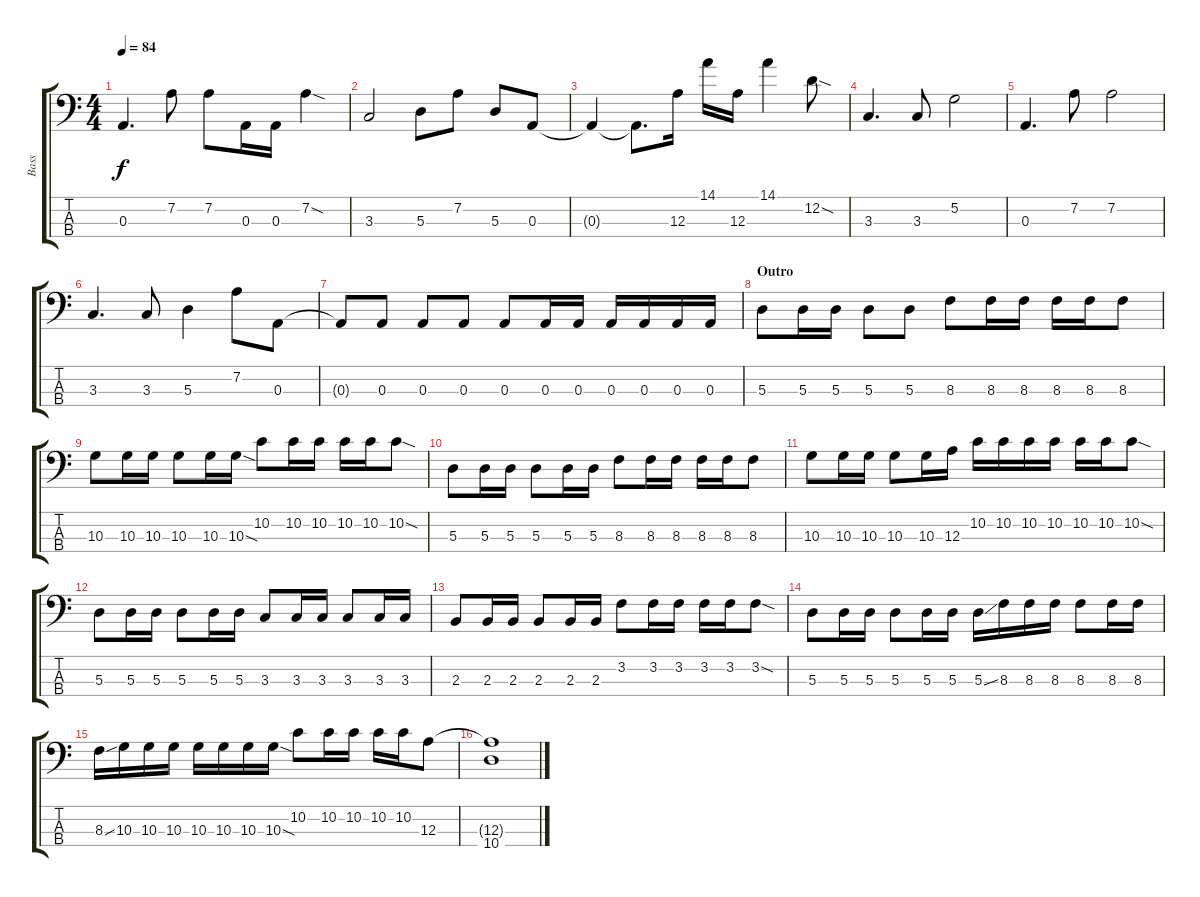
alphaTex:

\track ("Bass" "Bass") {instrument electricbassfinger}
\staff {score tabs}
\tuning (G2 D2 A1 E1) {hide}
\ts (4 4)
\tempo 84
\clef f4
\ks c
0.3.4{d dy f} 7.2.8 7.2.8 0.3.16 0.3.16 7.2{sod}.4 |
3.3.2 5.3.8 7.2.8 5.3.8 0.3.8 |
0.3{t}.4 0.3{t}.8{d} 12.3.16 14.1.16 12.3.16 14.1.4 12.2{sod}.8 |
3.3.4{d} 3.3.8 5.2.2 |
0.3.4{d} 7.2.8 7.2.2 |
3.3.4{d} 3.3.8 5.3.4 7.2.8 0.3.8 |
0.3{t}.8 0.3.8 0.3.8 0.3.8 0.3.8 0.3.16 0.3.16 0.3.16 0.3.16 0.3.16 0.3.16 |
\section ("" "Outro")
5.3.8 5.3.16 5.3.16 5.3.8 5.3.8 8.3.8 8.3.16 8.3.16 8.3.16 8.3.16 8.3.8 |
10.3.8 10.3.16 10.3.16 10.3.8 10.3.16 10.3{sod}.16 10.2.8 10.2.16 10.2.16 10.2.16 10.2.16 10.2{sod}.8 |
5.3.8 5.3.16 5.3.16 5.3.8 5.3.16 5.3.16 8.3.8 8.3.16 8.3.16 8.3.16 8.3.16 8.3.8 |
10.3.8 10.3.16 10.3.16 10.3.8 10.3.16 12.3.16 10.2.16 10.2.16 10.2.16 10.2.16 10.2.16 10.2.16 10.2{sod}.8 |
5.3.8 5.3.16 5.3.16 5.3.8 5.3.16 5.3.16 3.3.8 3.3.16 3.3.16 3.3.8 3.3.16 3.3.16 |
2.3.8 2.3.16 2.3.16 2.3.8 2.3.16 2.3.16 3.2.8 3.2.16 3.2.16 3.2.16 3.2.16 3.2{sod}.8 |
5.3.8 5.3.16 5.3.16 5.3.8 5.3.16 5.3.16 5.3{ss}.16 8.3.16 8.3.16 8.3.16 8.3.8 8.3.16 8.3.16 |
8.3{ss}.16 10.3.16 10.3.16 10.3.16 10.3.16 10.3.16 10.3.16 10.3{sod}.16 10.2.8 10.2.16 10.2.16 10.2.16 10.2.16 12.3.8 |
(12.3{t} 10.4).1
